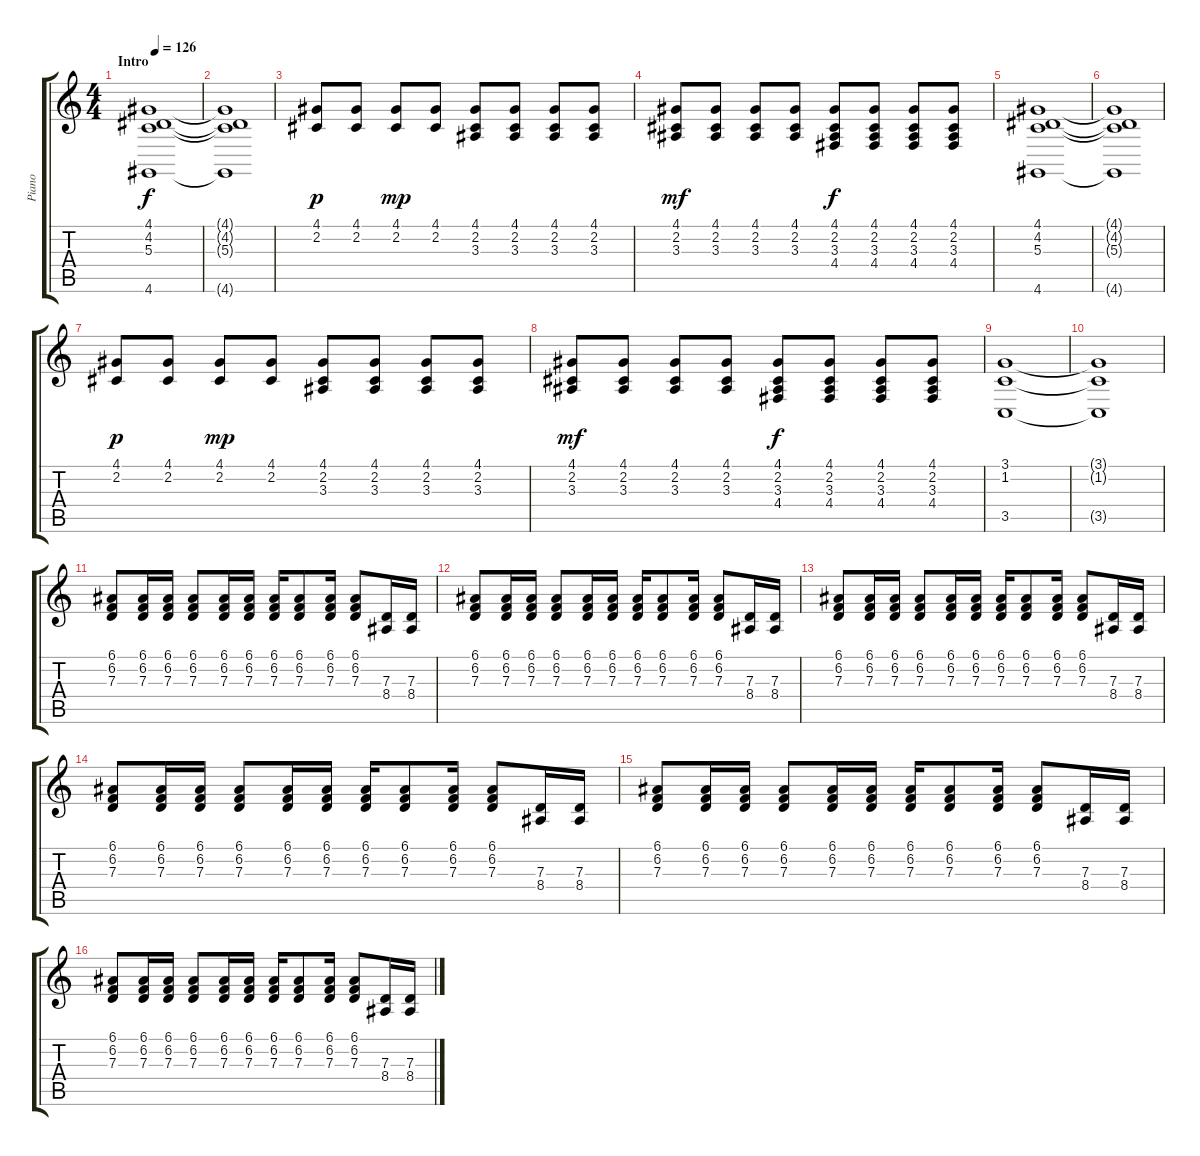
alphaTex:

\track ("Piano" "Piano") {instrument brightacousticpiano}
\staff {score tabs}
\tuning (E4 B3 G3 D3 A2 E2) {hide}
\ts (4 4)
\section ("" "Intro")
\tempo 126
\clef g2
\ks c
(4.1 4.2 5.3 4.6).1{dy f instrument brightacousticpiano} |
(4.1{t} 4.2{t} 5.3{t} 4.6{t}).1 |
(4.1 2.2).8{dy p} (4.1 2.2).8 (4.1 2.2).8{dy mp} (4.1 2.2).8 (4.1 2.2 3.3).8 (4.1 2.2 3.3).8 (4.1 2.2 3.3).8 (4.1 2.2 3.3).8 |
(4.1 2.2 3.3).8{dy mf} (4.1 2.2 3.3).8 (4.1 2.2 3.3).8 (4.1 2.2 3.3).8 (4.1 2.2 3.3 4.4).8{dy f} (4.1 2.2 3.3 4.4).8 (4.1 2.2 3.3 4.4).8 (4.1 2.2 3.3 4.4).8 |
(4.1 4.2 5.3 4.6).1 |
(4.1{t} 4.2{t} 5.3{t} 4.6{t}).1 |
(4.1 2.2).8{dy p} (4.1 2.2).8 (4.1 2.2).8{dy mp} (4.1 2.2).8 (4.1 2.2 3.3).8 (4.1 2.2 3.3).8 (4.1 2.2 3.3).8 (4.1 2.2 3.3).8 |
(4.1 2.2 3.3).8{dy mf} (4.1 2.2 3.3).8 (4.1 2.2 3.3).8 (4.1 2.2 3.3).8 (4.1 2.2 3.3 4.4).8{dy f} (4.1 2.2 3.3 4.4).8 (4.1 2.2 3.3 4.4).8 (4.1 2.2 3.3 4.4).8 |
(3.1 1.2 3.5).1 |
(3.1{t} 1.2{t} 3.5{t}).1 |
(6.1 6.2 7.3).8 (6.1 6.2 7.3).16 (6.1 6.2 7.3).16 (6.1 6.2 7.3).8 (6.1 6.2 7.3).16 (6.1 6.2 7.3).16 (6.1 6.2 7.3).16 (6.1 6.2 7.3).8 (6.1 6.2 7.3).16 (6.1 6.2 7.3).8 (7.3 8.4).16 (7.3 8.4).16 |
(6.1 6.2 7.3).8 (6.1 6.2 7.3).16 (6.1 6.2 7.3).16 (6.1 6.2 7.3).8 (6.1 6.2 7.3).16 (6.1 6.2 7.3).16 (6.1 6.2 7.3).16 (6.1 6.2 7.3).8 (6.1 6.2 7.3).16 (6.1 6.2 7.3).8 (7.3 8.4).16 (7.3 8.4).16 |
(6.1 6.2 7.3).8 (6.1 6.2 7.3).16 (6.1 6.2 7.3).16 (6.1 6.2 7.3).8 (6.1 6.2 7.3).16 (6.1 6.2 7.3).16 (6.1 6.2 7.3).16 (6.1 6.2 7.3).8 (6.1 6.2 7.3).16 (6.1 6.2 7.3).8 (7.3 8.4).16 (7.3 8.4).16 |
(6.1 6.2 7.3).8 (6.1 6.2 7.3).16 (6.1 6.2 7.3).16 (6.1 6.2 7.3).8 (6.1 6.2 7.3).16 (6.1 6.2 7.3).16 (6.1 6.2 7.3).16 (6.1 6.2 7.3).8 (6.1 6.2 7.3).16 (6.1 6.2 7.3).8 (7.3 8.4).16 (7.3 8.4).16 |
(6.1 6.2 7.3).8 (6.1 6.2 7.3).16 (6.1 6.2 7.3).16 (6.1 6.2 7.3).8 (6.1 6.2 7.3).16 (6.1 6.2 7.3).16 (6.1 6.2 7.3).16 (6.1 6.2 7.3).8 (6.1 6.2 7.3).16 (6.1 6.2 7.3).8 (7.3 8.4).16 (7.3 8.4).16 |
(6.1 6.2 7.3).8 (6.1 6.2 7.3).16 (6.1 6.2 7.3).16 (6.1 6.2 7.3).8 (6.1 6.2 7.3).16 (6.1 6.2 7.3).16 (6.1 6.2 7.3).16 (6.1 6.2 7.3).8 (6.1 6.2 7.3).16 (6.1 6.2 7.3).8 (7.3 8.4).16 (7.3 8.4).16
